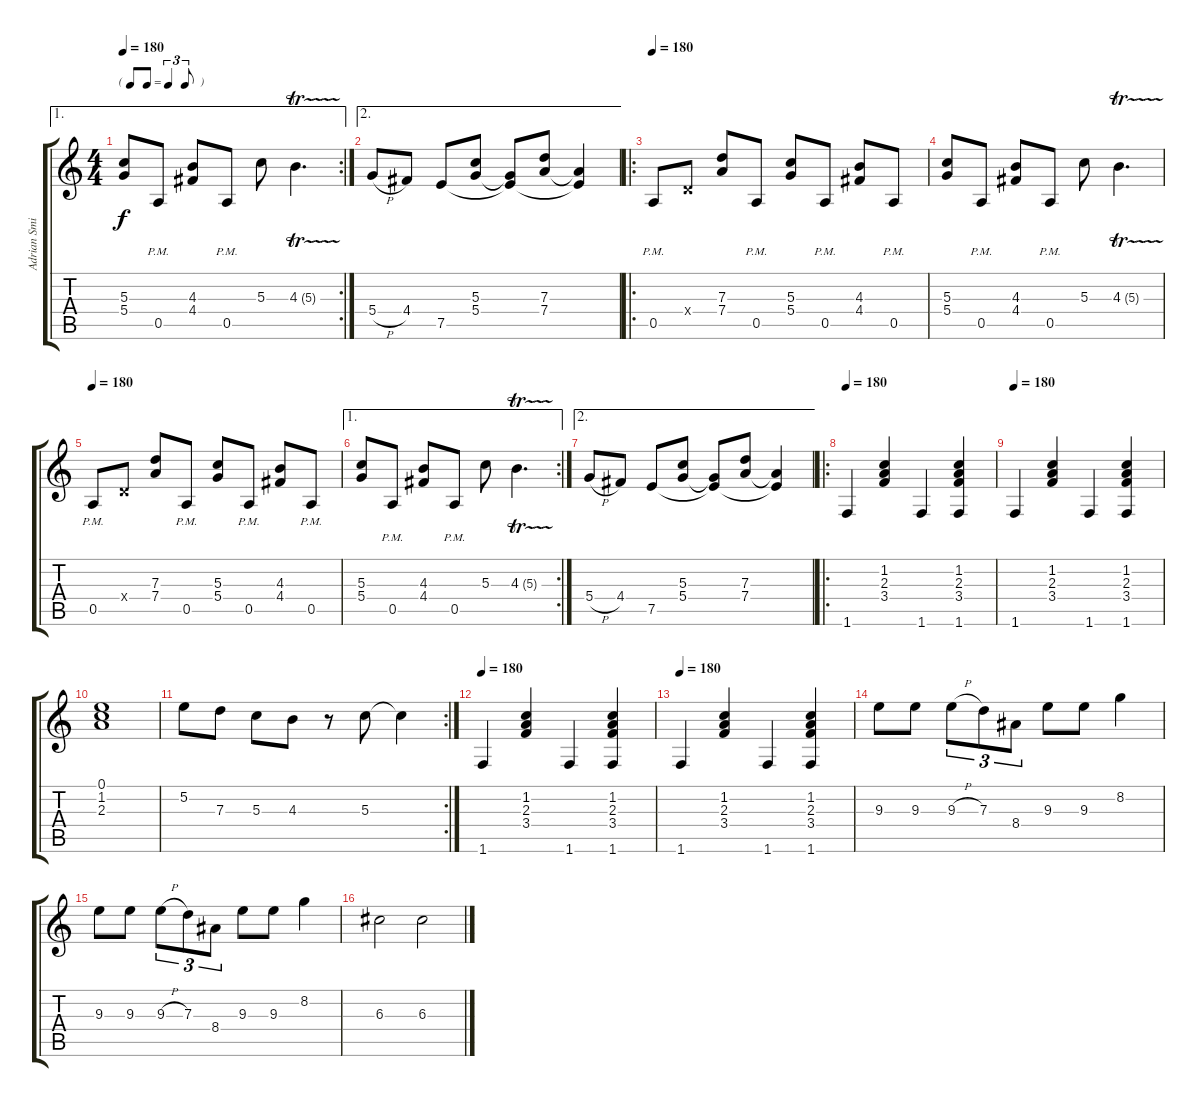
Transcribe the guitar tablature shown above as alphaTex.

\track ("Adrian Smith" "Adrian Smi") {instrument distortionguitar}
\staff {score tabs}
\tuning (E4 B3 G3 D3 A2 E2) {hide}
\ae 1
\rc 2
\ts (4 4)
\tf triplet8th
\tempo 180
\clef g2
\ks c
(5.3 5.4).8{dy f} 0.5{pm}.8 (4.3 4.4).8 0.5{pm}.8 5.3.8 4.3{tr (5 16)}.4{d} |
\ae 2
5.4{h}.8 4.4.8 7.5.8 (5.3 5.4).8 (5.4{t} 7.5{t}).8 (7.3 7.4).8 (7.4{t} 7.5{t}).4 |
\ro
\tempo 180
0.5{pm}.8 0.4{x}.8 (7.3 7.4).8 0.5{pm}.8 (5.3 5.4).8 0.5{pm}.8 (4.3 4.4).8 0.5{pm}.8 |
(5.3 5.4).8 0.5{pm}.8 (4.3 4.4).8 0.5{pm}.8 5.3.8 4.3{tr (5 16)}.4{d} |
\tempo 180
0.5{pm}.8 0.4{x}.8 (7.3 7.4).8 0.5{pm}.8 (5.3 5.4).8 0.5{pm}.8 (4.3 4.4).8 0.5{pm}.8 |
\ae 1
\rc 2
(5.3 5.4).8 0.5{pm}.8 (4.3 4.4).8 0.5{pm}.8 5.3.8 4.3{tr (5 16)}.4{d} |
\ae 2
5.4{h}.8 4.4.8 7.5.8 (5.3 5.4).8 (5.4{t} 7.5{t}).8 (7.3 7.4).8 (7.4{t} 7.5{t}).4 |
\ro
\tempo 180
1.6.4 (1.2 2.3 3.4).4 1.6.4 (1.2 2.3 3.4 1.6).4 |
\tempo 180
1.6.4 (1.2 2.3 3.4).4 1.6.4 (1.2 2.3 3.4 1.6).4 |
(0.1 1.2 2.3).1 |
\rc 2
5.2.8 7.3.8 5.3.8 4.3.8 r.8 5.3.8 5.3{t}.4 |
\tempo 180
1.6.4 (1.2 2.3 3.4).4 1.6.4 (1.2 2.3 3.4 1.6).4 |
\tempo 180
1.6.4 (1.2 2.3 3.4).4 1.6.4 (1.2 2.3 3.4 1.6).4 |
9.3.8 9.3.8 9.3{h}.8{tu (3 2)} 7.3.8{tu (3 2)} 8.4.8{tu (3 2)} 9.3.8 9.3.8 8.2.4 |
9.3.8 9.3.8 9.3{h}.8{tu (3 2)} 7.3.8{tu (3 2)} 8.4.8{tu (3 2)} 9.3.8 9.3.8 8.2.4 |
6.3.2 6.3.2
